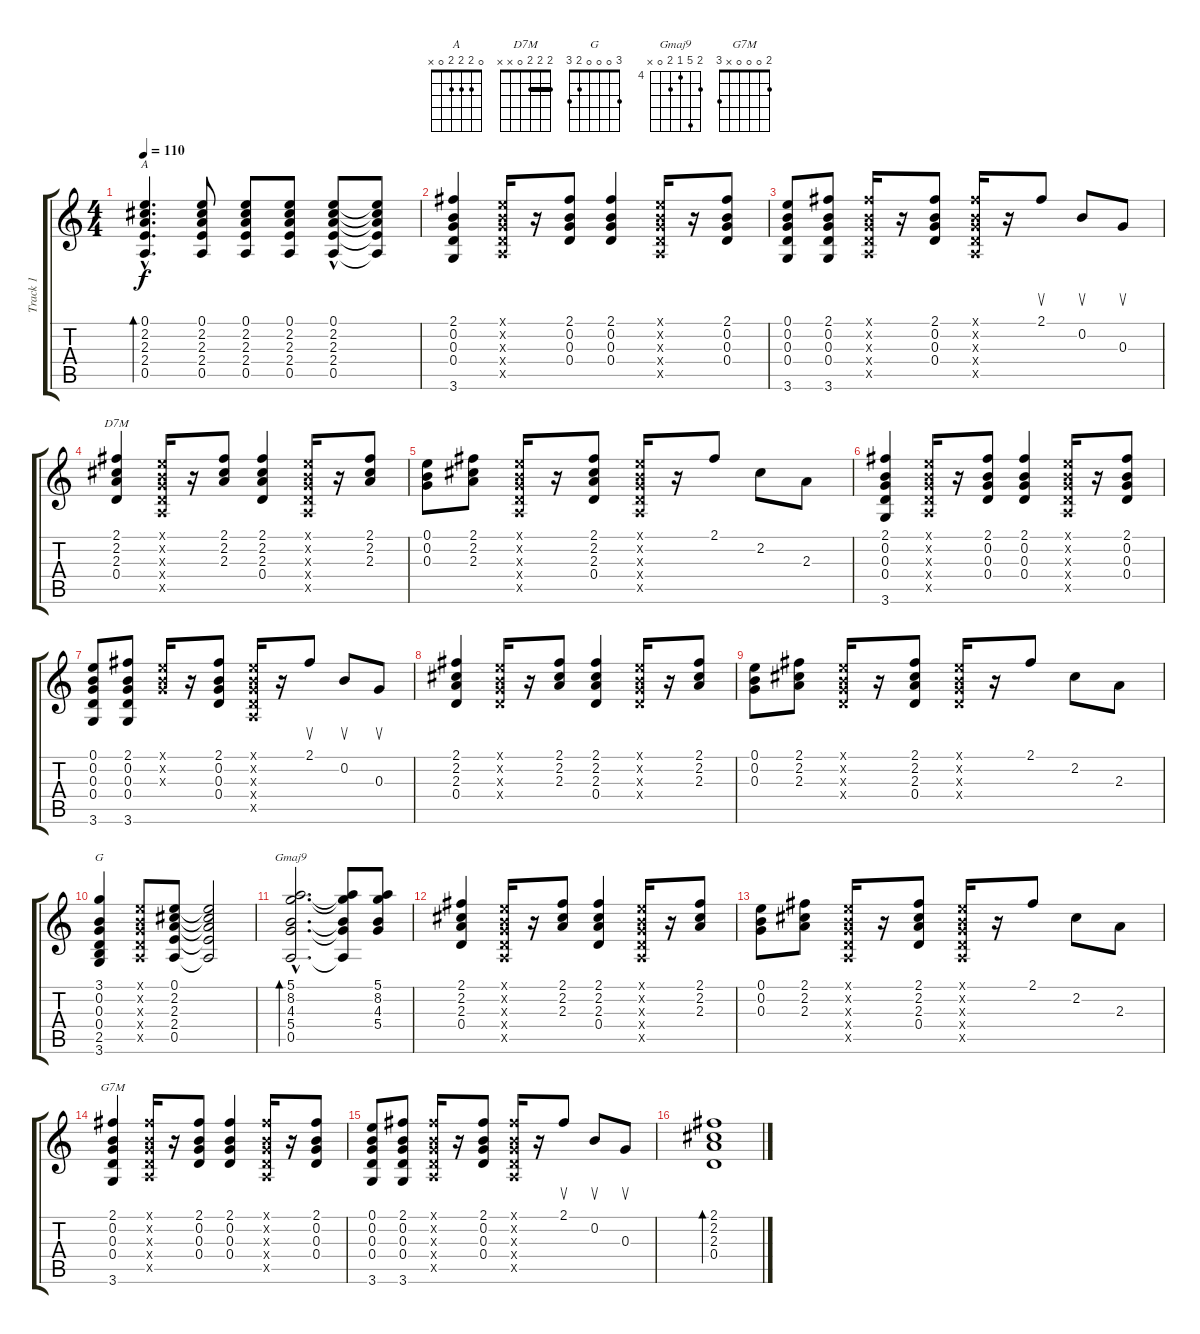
\track ("Track 1" "Track 1") {instrument acousticguitarsteel}
\staff {score tabs}
\tuning (E4 B3 G3 D3 A2 E2) {hide}
\chord ("A" 0 2 2 2 0 x)
\chord ("D7M" 2 2 2 0 x x) {barre 2}
\chord ("G" 3 0 0 0 2 3)
\chord ("Gmaj9" 5 8 4 5 0 x) {firstfret 4}
\chord ("G7M" 2 0 0 0 x 3)
\ts (4 4)
\tempo 110
\clef g2
\ks c
(0.1{hac} 2.2{hac} 2.3{hac} 2.4{hac} 0.5{hac}).4{d bd 480 ch "A" dy f} (0.1 2.2 2.3 2.4 0.5).8 (0.1 2.2 2.3 2.4 0.5).8 (0.1 2.2 2.3 2.4 0.5).8 (0.1 2.2 2.3{hac} 2.4 0.5).8 (0.1{t} 2.2{t} 2.3{t} 2.4{t} 0.5{t}).8 |
(2.1 0.2 0.3 0.4 3.6).4 (0.1{x} 0.2{x} 0.3{x} 0.4{x} 0.5{x}).16 r.16 (2.1 0.2 0.3 0.4).8 (2.1 0.2 0.3 0.4).4 (0.1{x} 0.2{x} 0.3{x} 0.4{x} 0.5{x}).16 r.16 (2.1 0.2 0.3 0.4).8 |
(0.1 0.2 0.3 0.4 3.6).8 (2.1 0.2 0.3 0.4 3.6).8 (2.1{x} 0.2{x} 0.3{x} 0.4{x} 0.5{x}).16 r.16 (2.1 0.2 0.3 0.4).8 (2.1{x} 0.2{x} 0.3{x} 0.4{x} 0.5{x}).16 r.16 2.1.8{su} 0.2.8{su} 0.3.8{su} |
(2.1 2.2 2.3 0.4).4{ch "D7M"} (0.1{x} 0.2{x} 0.3{x} 0.4{x} 0.5{x}).16 r.16 (2.1 2.2 2.3).8 (2.1 2.2 2.3 0.4).4 (0.1{x} 0.2{x} 0.3{x} 0.4{x} 0.5{x}).16 r.16 (2.1 2.2 2.3).8 |
(0.1 0.2 0.3).8 (2.1 2.2 2.3).8 (0.1{x} 0.2{x} 0.3{x} 0.4{x} 0.5{x}).16 r.16 (2.1 2.2 2.3 0.4).8 (0.1{x} 0.2{x} 0.3{x} 0.4{x} 0.5{x}).16 r.16 2.1.8 2.2.8 2.3.8 |
(2.1 0.2 0.3 0.4 3.6).4 (0.1{x} 0.2{x} 0.3{x} 0.4{x} 0.5{x}).16 r.16 (2.1 0.2 0.3 0.4).8 (2.1 0.2 0.3 0.4).4 (0.1{x} 0.2{x} 0.3{x} 0.4{x} 0.5{x}).16 r.16 (2.1 0.2 0.3 0.4).8 |
(0.1 0.2 0.3 0.4 3.6).8 (2.1 0.2 0.3 0.4 3.6).8 (0.1{x} 0.2{x} 0.3{x}).16 r.16 (2.1 0.2 0.3 0.4).8 (0.1{x} 0.2{x} 0.3{x} 0.4{x} 0.5{x}).16 r.16 2.1.8{su} 0.2.8{su} 0.3.8{su} |
(2.1 2.2 2.3 0.4).4 (0.1{x} 0.2{x} 0.3{x} 0.4{x}).16 r.16 (2.1 2.2 2.3).8 (2.1 2.2 2.3 0.4).4 (0.1{x} 0.2{x} 0.3{x} 0.4{x}).16 r.16 (2.1 2.2 2.3).8 |
(0.1 0.2 0.3).8 (2.1 2.2 2.3).8 (0.1{x} 0.2{x} 0.3{x} 0.4{x}).16 r.16 (2.1 2.2 2.3 0.4).8 (0.1{x} 0.2{x} 0.3{x} 0.4{x}).16 r.16 2.1.8 2.2.8 2.3.8 |
(3.1 0.2 0.3 0.4 2.5 3.6).4{ch "G"} (0.1{x} 0.2{x} 0.3{x} 0.4{x} 0.5{x}).8 (0.1 2.2 2.3 2.4 0.5).8 (0.1{t} 2.2{t} 2.3{t} 2.4{t} 0.5{t}).2 |
(5.1{hac} 8.2{hac} 4.3{hac} 5.4{hac} 0.5{hac}).2{d bd 480 ch "Gmaj9"} (5.1{t} 8.2{t} 4.3{t} 5.4{t} 0.5{t}).8 (5.1 8.2 4.3 5.4).8 |
(2.1 2.2 2.3 0.4).4 (0.1{x} 0.2{x} 0.3{x} 0.4{x} 0.5{x}).16 r.16 (2.1 2.2 2.3).8 (2.1 2.2 2.3 0.4).4 (0.1{x} 0.2{x} 0.3{x} 0.4{x} 0.5{x}).16 r.16 (2.1 2.2 2.3).8 |
(0.1 0.2 0.3).8 (2.1 2.2 2.3).8 (0.1{x} 0.2{x} 0.3{x} 0.4{x} 0.5{x}).16 r.16 (2.1 2.2 2.3 0.4).8 (0.1{x} 0.2{x} 0.3{x} 0.4{x} 0.5{x}).16 r.16 2.1.8 2.2.8 2.3.8 |
(2.1 0.2 0.3 0.4 3.6).4{ch "G7M"} (2.1{x} 0.2{x} 0.3{x} 0.4{x} 0.5{x}).16 r.16 (2.1 0.2 0.3 0.4).8 (2.1 0.2 0.3 0.4).4 (2.1{x} 0.2{x} 0.3{x} 0.4{x} 0.5{x}).16 r.16 (2.1 0.2 0.3 0.4).8 |
(0.1 0.2 0.3 0.4 3.6).8 (2.1 0.2 0.3 0.4 3.6).8 (2.1{x} 0.2{x} 0.3{x} 0.4{x} 0.5{x}).16 r.16 (2.1 0.2 0.3 0.4).8 (2.1{x} 0.2{x} 0.3{x} 0.4{x} 0.5{x}).16 r.16 2.1.8{su} 0.2.8{su} 0.3.8{su} |
(2.1 2.2 2.3 0.4).1{bd 480}
